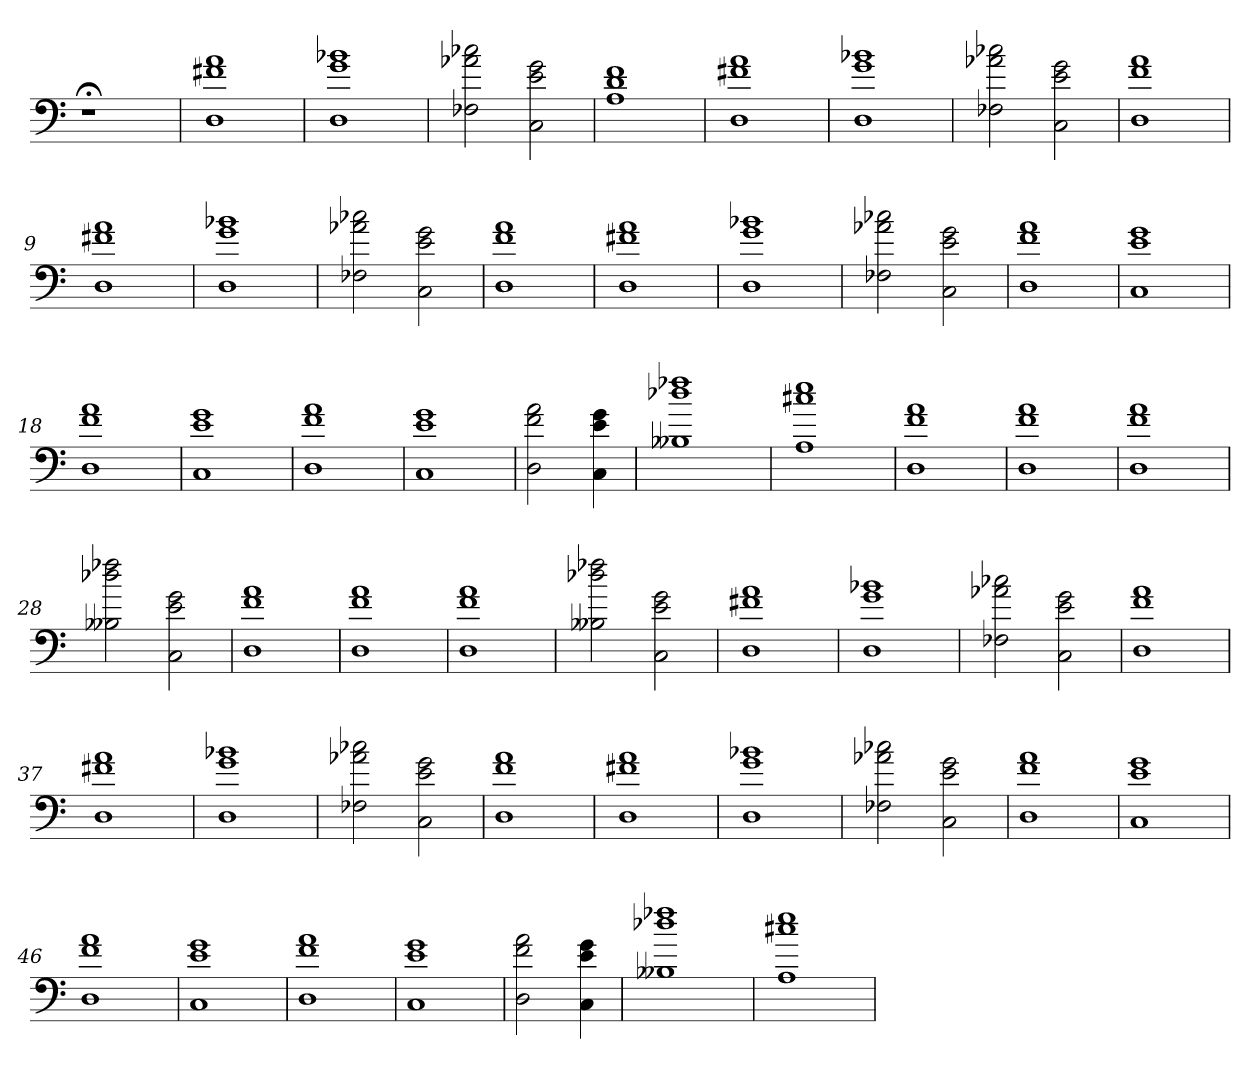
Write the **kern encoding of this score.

**kern
*part1
*staff1
=
1r;<
=1
1D 1f#X 1a
=2
1D 1g 1b-X
=3
2F-X 2a-X 2cc-X
2C 2e 2g
=4
1A 1d 1f
=5
1D 1f#X 1a
=6
1D 1g 1b-X
=7
2F-X 2a-X 2cc-X
2C 2e 2g
=8
1D 1f 1a
=9
1D 1f#X 1a
=10
1D 1g 1b-X
=11
2F-X 2a-X 2cc-X
2C 2e 2g
=12
1D 1f 1a
=13
1D 1f#X 1a
=14
1D 1g 1b-X
=15
2F-X 2a-X 2cc-X
2C 2e 2g
=16
1D 1f 1a
=17
1C 1e 1g
=18
1D 1f 1a
=19
1C 1e 1g
=20
1D 1f 1a
=21
1C 1e 1g
=22
2D 2f 2a
4C 4e 4g
=23
1B--X 1dd-X 1ff-X
=24
1A 1cc#X 1ee
=25
1D 1f 1a
=26
1D 1f 1a
=27
1D 1f 1a
=28
2B--X 2dd-X 2ff-X
2C 2e 2g
=29
1D 1f 1a
=30
1D 1f 1a
=31
1D 1f 1a
=32
2B--X 2dd-X 2ff-X
2C 2e 2g
=33
1D 1f#X 1a
=34
1D 1g 1b-X
=35
2F-X 2a-X 2cc-X
2C 2e 2g
=36
1D 1f 1a
=37
1D 1f#X 1a
=38
1D 1g 1b-X
=39
2F-X 2a-X 2cc-X
2C 2e 2g
=40
1D 1f 1a
=41
1D 1f#X 1a
=42
1D 1g 1b-X
=43
2F-X 2a-X 2cc-X
2C 2e 2g
=44
1D 1f 1a
=45
1C 1e 1g
=46
1D 1f 1a
=47
1C 1e 1g
=48
1D 1f 1a
=49
1C 1e 1g
=50
2D 2f 2a
4C 4e 4g
=51
1B--X 1dd-X 1ff-X
=52
1A 1cc#X 1ee
=
*-
